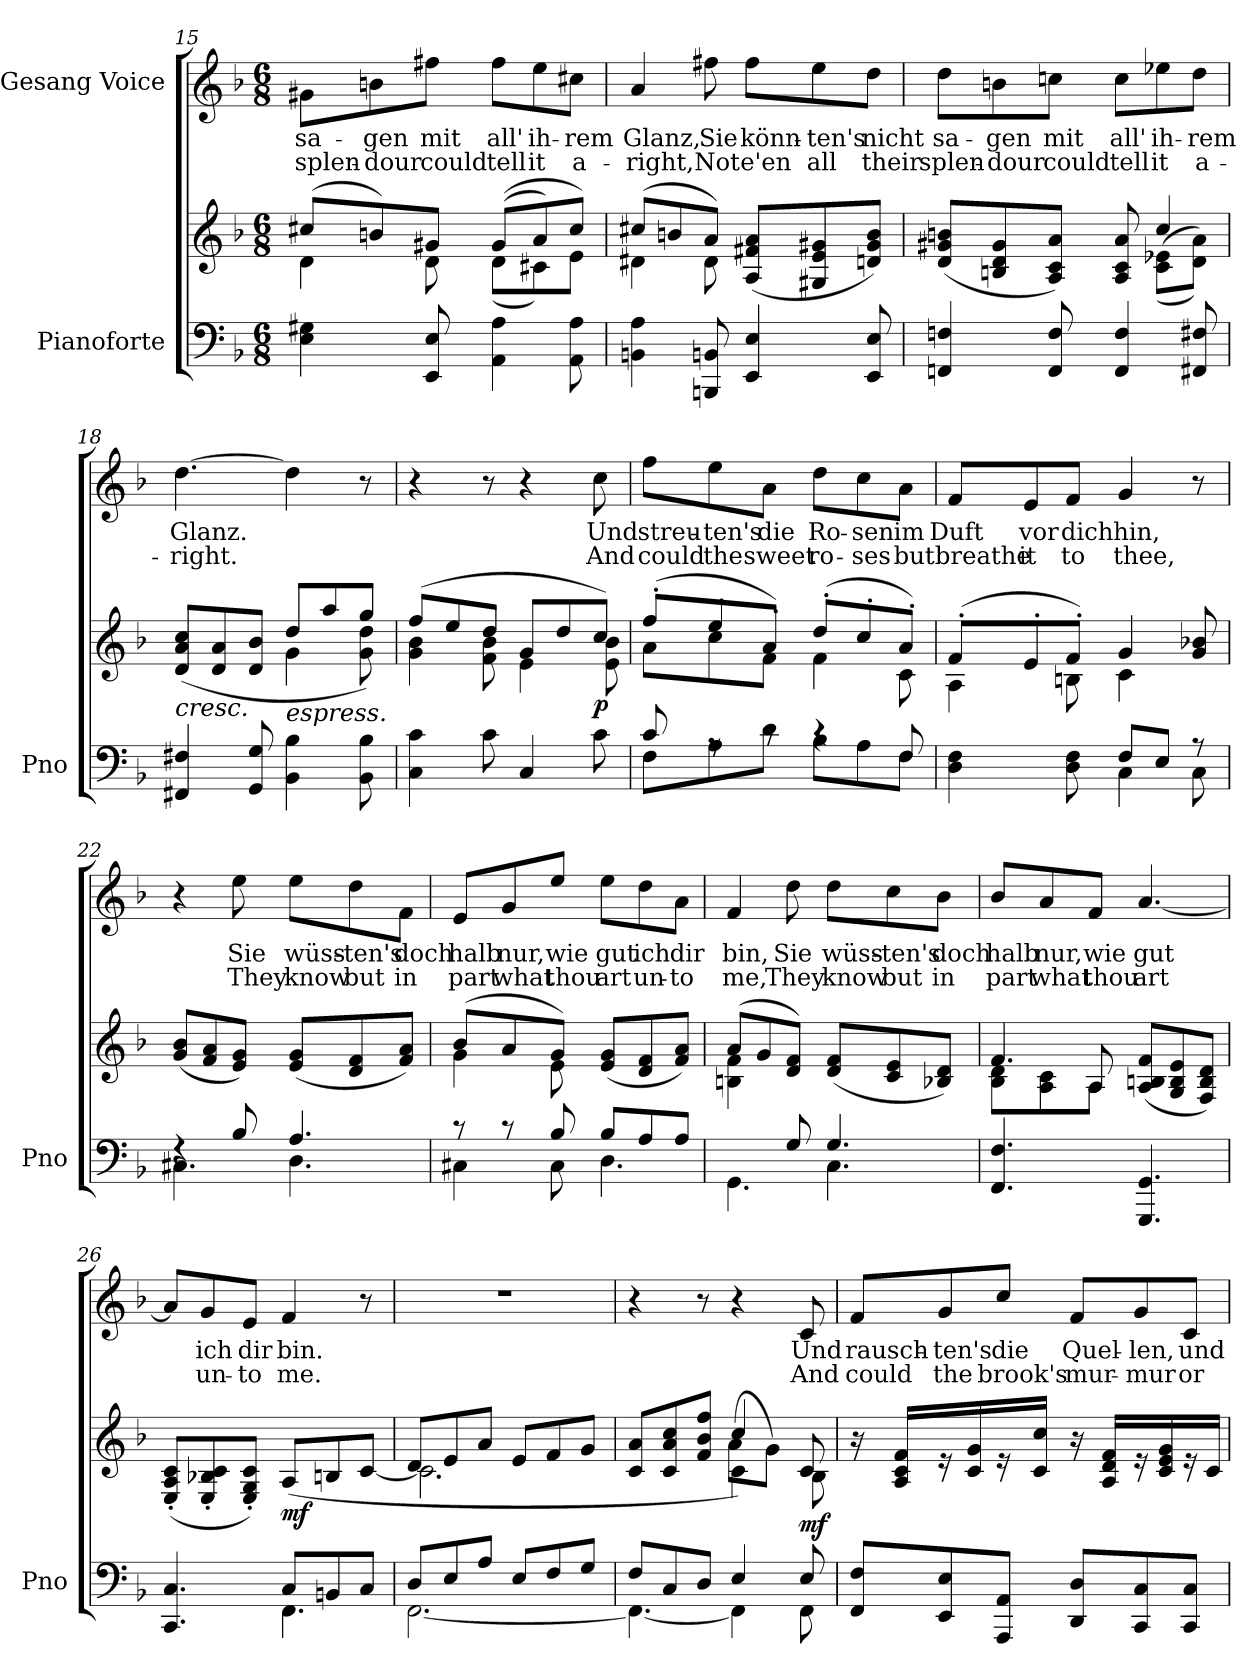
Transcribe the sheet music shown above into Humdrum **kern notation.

**kern	**kern	**dynam	**kern	**text	**text
*part2	*part2	*part2	*part1	*part1	*part1
*staff3	*staff2	*staff2/3	*staff1	*staff1	*staff1
*I"Pianoforte	*	*	*I"Gesang Voice	*	*
*I'Pno	*	*	*	*	*
!!LO:PB:g=z
*clefF4	*clefG2	*	*clefG2	*	*
*k[b-]	*k[b-]	*	*k[b-]	*	*
*M6/8	*M6/8	*	*M6/8	*	*
=15	=15	=15	=15	=15	=15
*	*^	*	*	*	*
!	!	!	!	!	!LO:LY:b	!LO:LY:b
4E\ 4G#X\	(>8cc#X/L	4d\	.	8g#X\L	sa-	splen-
!	!	!	!	!	!LO:LY:b	!LO:LY:b
.	8bn/)	.	.	8bn\	-gen	-dour
!	!	!	!	!	!LO:LY:b	!LO:LY:b
8EE/ 8E/	8g#X/J	8d\	.	8ff#X\J	mit	could
!	!	!	!	!	!LO:LY:b	!LO:LY:b
4AA\ 4A\	(>(>8g#/L	(<8d\L	.	8ff#\L	all'	tell
!	!	!	!	!	!LO:LY:b	!LO:LY:b
.	8a/)	8c#X\)	.	8ee\	ih-	it
!	!	!	!	!	!LO:LY:b	!LO:LY:b
8AA\ 8A\	8cc#/J)	8e\J	.	8cc#X\J	-rem	a-
=16	=16	=16	=16	=16	=16	=16
!	!	!	!	!	!LO:LY:b	!LO:LY:b
4BBn\ 4A\	(>8cc#X/L	4d#X\	.	4a/	Glanz,	-right,
.	8bn/	.	.	.	.	.
!	!	!	!	!	!LO:LY:b	!LO:LY:b
8BBBn/ 8BBn/	8a/J)	8d#\	.	8ff#X\	Sie	Not
!	!	!	!	!	!LO:LY:b	!LO:LY:b
4EE/ 4E/	(<8A/ 8f#X/ 8a/L	4.ryy	.	8ff#\L	könn-	e'en
!	!	!	!	!	!LO:LY:b	!LO:LY:b
.	8G#X/ 8e/ 8g#X/	.	.	8ee\	-ten's	all
!	!	!	!	!	!LO:LY:b	!LO:LY:b
8EE/ 8E/	8dn/ 8g#/ 8b/J)	.	.	8dd\J	nicht	their
=17	=17	=17	=17	=17	=17	=17
!	!	!	!	!	!LO:LY:b	!LO:LY:b
4FFn/ 4Fn/	(>8d/ 8g#X/ 8bn/L	2ryy	.	8dd\L	sa-	splen-
!	!	!	!	!	!LO:LY:b	!LO:LY:b
.	8Bn/ 8d/ 8g#/	.	.	8bn\	-gen	-dour
!	!	!	!	!	!LO:LY:b	!LO:LY:b
8FF/ 8F/	8A/ 8c/ 8a/J)	.	.	8ccn\J	mit	could
!	!	!	!	!	!LO:LY:b	!LO:LY:b
4FF/ 4F/	8A/ 8c/ 8a/	.	.	8cc\L	all'	tell
!	!	!	!	!	!LO:LY:b	!LO:LY:b
.	4cc/	(<(<8c\ 8e-X\L	.	8ee-X\	ih-	it
!	!	!	!	!	!LO:LY:b	!LO:LY:b
8FF#X/ 8F#X/	.	8d\ 8a\J))	.	8dd\J	-rem	a-
!!LO:LB:g=z
=18	=18	=18	=18	=18	=18	=18
!	!LO:TX:b:i:t=cresc.	!	!	!	!	!
!	!	!	!	!	!LO:LY:b	!LO:LY:b
4FF#X/ 4F#X/	(>8d/ 8a/ 8cc/L	4.ryy	.	[4.dd\	Glanz.	-right.
.	8d/ 8a/	.	.	.	.	.
8GG/ 8G/	8d/ 8b-/J	.	.	.	.	.
!	!LO:TX:b:i:t=espress.	!	!	!	!	!
4BB-\ 4B-\	8dd/L	4g\	.	4dd\]	.	.
.	8aa/	.	.	.	.	.
8BB-\ 8B-\	8gg/J)	8g\ 8dd\	.	8r	.	.
=19	=19	=19	=19	=19	=19	=19
4C\ 4c\	(>8ff/L	4g\ 4b-\	.	4r	.	.
.	8ee/	.	.	.	.	.
8c\	8dd/J	8f\ 8b-\	.	8r	.	.
4C/	8g/L	4e\	.	4r	.	.
.	8dd/	.	.	.	.	.
!	!	!	!LO:DY:b	!	!LO:LY:b	!LO:LY:b
8c\	8cc/J)	8e\ 8b-\	p	8cc\	Und	And
=20	=20	=20	=20	=20	=20	=20
*^	*	*	*	*	*	*
!	!	!	!	!	!	!LO:LY:b	!LO:LY:b
8c/	8F\L	(>8ff'/L	8a\L	.	8ff\L	streu-	could
!	!	!	!	!	!	!LO:LY:b	!LO:LY:b
8rA	8A\	8ee'/	8cc\	.	8ee\	-ten's	the
!	!	!	!	!	!	!LO:LY:b	!LO:LY:b
8rc	8d\J	8a'/J)	8f\J	.	8a\J	die	sweet
!	!	!	!	!	!	!LO:LY:b	!LO:LY:b
4rc	8B-\L	(>8dd'/L	4f\	.	8dd\L	Ro-	ro-
!	!	!	!	!	!	!LO:LY:b	!LO:LY:b
.	8A\	8cc'/	.	.	8cc\	-sen	-ses
!	!	!	!	!	!	!LO:LY:b	!LO:LY:b
8F/	8F\J	8a'/J)	8c\	.	8a\J	im	but
=21	=21	=21	=21	=21	=21	=21	=21
!	!	!	!	!	!	!LO:LY:b	!LO:LY:b
4D\ 4F\	4.ryy	(>8f'/L	4A\	.	8f/L	Duft	breathe
!	!	!	!	!	!	!LO:LY:b	!LO:LY:b
.	.	8e'/	.	.	8e/	vor	it
!	!	!	!	!	!	!LO:LY:b	!LO:LY:b
8D\ 8F\	.	8f'/J)	8Bn\	.	8f/J	dich	to
!	!	!	!	!	!	!LO:LY:b	!LO:LY:b
8F/L	4C\	4g/	4c\	.	4g/	hin,	thee,
8E/J	.	.	.	.	.	.	.
8r	8C\	8g/ 8b-X/	8ryy	.	8r	.	.
*	*	*v	*v	*	*	*	*
!!LO:LB:g=z
=22	=22	=22	=22	=22	=22	=22
4rF	4.C#X\	(<8g/ 8b-/L	.	4r	.	.
.	.	8f/ 8a/	.	.	.	.
!	!	!	!	!	!LO:LY:b	!LO:LY:b
8B-/	.	8e/ 8g/J)	.	8ee\	Sie	They
!	!	!	!	!	!LO:LY:b	!LO:LY:b
4.A/	4.D\	(<8e/ 8g/L	.	8ee\L	wüss-	know
!	!	!	!	!	!LO:LY:b	!LO:LY:b
.	.	8d/ 8f/	.	8dd\	-ten's	but
!	!	!	!	!	!LO:LY:b	!LO:LY:b
.	.	8f/ 8a/J)	.	8f\J	doch	in
=23	=23	=23	=23	=23	=23	=23
*	*	*^	*	*	*	*
!	!	!	!	!	!	!LO:LY:b	!LO:LY:b
8r	4C#X\	(>8b-/L	4g\	.	8e/L	halb	part
!	!	!	!	!	!	!LO:LY:b	!LO:LY:b
8r	.	8a/	.	.	8g/	nur,	what
!	!	!	!	!	!	!LO:LY:b	!LO:LY:b
8B-/	8C#\	8g/J)	8e\	.	8ee/J	wie	thou
!	!	!	!	!	!	!LO:LY:b	!LO:LY:b
8B-/L	4.D\	(<8e/ 8g/L	4.ryy	.	8ee\L	gut	art
!	!	!	!	!	!	!LO:LY:b	!LO:LY:b
8A/	.	8d/ 8f/	.	.	8dd\	ich	un-
!	!	!	!	!	!	!LO:LY:b	!LO:LY:b
8A/J	.	8f/ 8a/J)	.	.	8a\J	dir	-to
=24	=24	=24	=24	=24	=24	=24	=24
!	!	!	!	!	!	!LO:LY:b	!LO:LY:b
4.GG\	4ryy	(>8a/L	4Bn\ 4f\	.	4f/	bin,	me,
.	.	8g/	.	.	.	.	.
!	!	!	!	!	!	!LO:LY:b	!LO:LY:b
.	8G/	8d/ 8f/J)	2ryy	.	8dd\	Sie	They
!	!	!	!	!	!	!LO:LY:b	!LO:LY:b
4.C\	4.G/	(<8d/ 8f/L	.	.	8dd\L	wüss-	know
!	!	!	!	!	!	!LO:LY:b	!LO:LY:b
.	.	8c/ 8e/	.	.	8cc\	-ten's	but
!	!	!	!	!	!	!LO:LY:b	!LO:LY:b
.	.	8B-X/ 8d/J)	.	.	8b-\J	doch	in
*v	*v	*	*	*	*	*	*
!!LO:LB:g=z
=25	=25	=25	=25	=25	=25	=25
*	*	*^	*	*	*	*
!	!	!	!	!	!	!LO:LY:b	!LO:LY:b
4.FF/ 4.F/	4.f/	8B-\ 8d\L	4ryy	.	8b-/L	halb	part
!	!	!	!	!	!	!LO:LY:b	!LO:LY:b
.	.	8A\ 8c\	.	.	8a/	nur,	what
!	!	!	!	!	!	!LO:LY:b	!LO:LY:b
.	.	8A\J	8A/	.	8f/J	wie	thou
!	!	!	!	!	!	!LO:LY:b	!LO:LY:b
4.GGG/ 4.GG/	(<8A/ 8Bn/ 8f/L	4.ryy	4.ryy	.	[4.a/	gut	art
.	8G/ 8B/ 8e/	.	.	.	.	.	.
.	8F/ 8B/ 8d/J)	.	.	.	.	.	.
*	*v	*v	*v	*	*	*	*
=26	=26	=26	=26	=26	=26
*^	*	*	*	*	*
4.CC/ 4.C/	4.ryy	(<8E/' 8A/' 8c/'L	.	8a/L]	.	.
!	!	!	!	!	!LO:LY:b	!LO:LY:b
.	.	8E/' 8B-X/' 8c/'	.	8g/	ich	un-
!	!	!	!	!	!LO:LY:b	!LO:LY:b
.	.	8E/' 8G/' 8c/'J)	.	8e/J	dir	-to
!	!	!	!LO:DY:b	!	!LO:LY:b	!LO:LY:b
8C/L	4.FF\	(>8A/L	mf	4f/	bin.	me.
8BBn/	.	8Bn/	.	.	.	.
8C/J	.	[8c/J	.	8r	.	.
=27	=27	=27	=27	=27	=27	=27
*	*	*^	*	*	*	*
8D/L	[2.FF\	8d/L	2.c\]	.	2.r	.	.
8E/	.	8e/	.	.	.	.	.
8A/J	.	8a/J	.	.	.	.	.
8E/L	.	8e/L	.	.	.	.	.
8F/	.	8f/	.	.	.	.	.
8G/J	.	8g/J	.	.	.	.	.
=28	=28	=28	=28	=28	=28	=28	=28
*	*	*	*^	*	*	*	*
8F/L	4.FF\_	8c/ 8a/L	4.ryy	4.ryy	.	4r	.	.
8C/	.	8c/ 8a/ 8cc/	.	.	.	.	.	.
8D/J	.	8f/ 8b-/ 8ff/J	.	.	.	8r	.	.
4E/	4FF\]	4cc/)	4c\	(>8a\L	.	4r	.	.
.	.	.	.	8g\J)	.	.	.	.
!	!	!	!	!	!LO:DY:b	!	!LO:LY:b	!LO:LY:b
8E/	8FF\	8c/	8B-\	8ryy	mf	8c/	Und	And
!!LO:PB:g=z
=29	=29	=29	=29	=29	=29	=29	=29	=29
!	!	!	!	!	!	!	!LO:LY:b	!LO:LY:b
*v	*v	*	*	*	*	*	*	*
*	*v	*v	*v	*	*	*	*
8FF/ 8F/L	16r	.	8f/L	rausch-	could
.	16A/ 16c/ 16f/LL	.	.	.	.
!	!	!	!	!LO:LY:b	!LO:LY:b
8EE/ 8E/	16r	.	8g/	-ten's	the
.	16c/ 16g/	.	.	.	.
!	!	!	!	!LO:LY:b	!LO:LY:b
8AAA/ 8AA/J	16r	.	8cc/J	die	brook's
.	16c/ 16cc/JJ	.	.	.	.
!	!	!	!	!LO:LY:b	!LO:LY:b
8DD/ 8D/L	16r	.	8f/L	Quel-	mur-
.	16A/ 16d/ 16f/LL	.	.	.	.
!	!	!	!	!LO:LY:b	!LO:LY:b
8CC/ 8C/	16r	.	8g/	-len,	-mur
.	16c/ 16e/ 16g/	.	.	.	.
!	!	!	!	!LO:LY:b	!LO:LY:b
8CC/ 8C/J	16r	.	8c/J	und	or
.	16c/JJ	.	.	.	.
=	=	=	=	=	=
*-	*-	*-	*-	*-	*-
